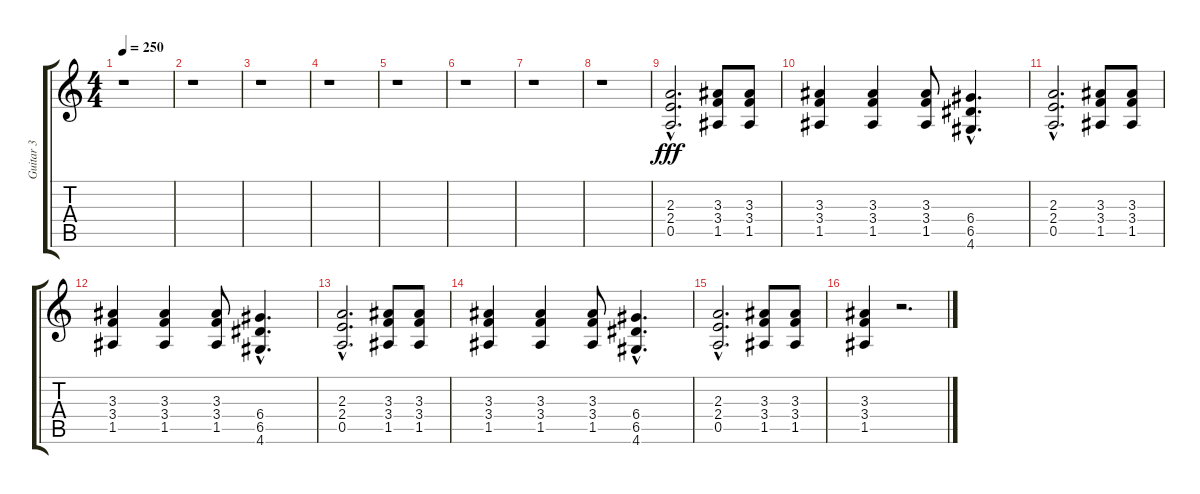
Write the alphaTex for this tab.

\track ("Guitar 3" "Guitar 3") {instrument distortionguitar}
\staff {score tabs}
\tuning (E4 B3 G3 D3 A2 E2) {hide}
\ts (4 4)
\tempo 250
\clef g2
\ks c
r.1{dy fff} |
r.1 |
r.1 |
r.1 |
r.1 |
r.1 |
r.1 |
r.1 |
(2.3{hac} 2.4{hac} 0.5{hac}).2{d} (3.3 3.4 1.5).8 (3.3 3.4 1.5).8 |
(3.3 3.4 1.5).4 (3.3 3.4 1.5).4 (3.3 3.4 1.5).8 (6.4{hac} 6.5{hac} 4.6{hac}).4{d} |
(2.3{hac} 2.4{hac} 0.5{hac}).2{d} (3.3 3.4 1.5).8 (3.3 3.4 1.5).8 |
(3.3 3.4 1.5).4 (3.3 3.4 1.5).4 (3.3 3.4 1.5).8 (6.4{hac} 6.5{hac} 4.6{hac}).4{d} |
(2.3{hac} 2.4{hac} 0.5{hac}).2{d} (3.3 3.4 1.5).8 (3.3 3.4 1.5).8 |
(3.3 3.4 1.5).4 (3.3 3.4 1.5).4 (3.3 3.4 1.5).8 (6.4{hac} 6.5{hac} 4.6{hac}).4{d} |
(2.3{hac} 2.4{hac} 0.5{hac}).2{d} (3.3 3.4 1.5).8 (3.3 3.4 1.5).8 |
(3.3 3.4 1.5).4 r.2{d}
